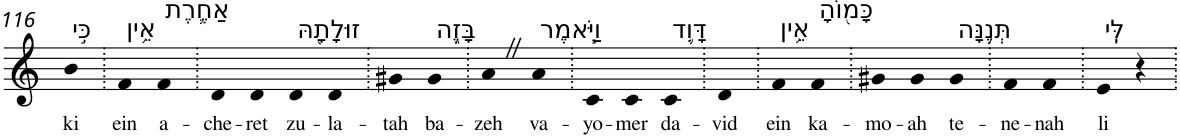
**kern	**text
*part1	*part1
*staff1	*staff1
*I"Piano	*
*I'Pno	*
!!LO:PB:g=z
*clefG2	*
*k[]	*
=116	=116
!LO:TX:a:t=כִּ֣י	!
!	!LO:LY:b
4b	ki
=117.	=117.
!LO:TX:a:t=אֵ֥ין	!
!	!LO:LY:b
4f	ein
!LO:TX:a:t=אַחֶ֛רֶת	!
!	!LO:LY:b
4f	a-
=118.	=118.
!	!LO:LY:b
4d	-che-
!	!LO:LY:b
4d	-ret
!LO:TX:a:t=זוּלָתָ֖הּ	!
!	!LO:LY:b
4d	zu-
!	!LO:LY:b
4d	-la-
=119.	=119.
!	!LO:LY:b
4g#X	-tah
!LO:TX:a:t=בָּזֶ֑ה	!
!	!LO:LY:b
4g#	ba-
=120.	=120.
!	!LO:LY:b
4aZ	-zeh
!LO:TX:a:t=וַיֹּ֧אמֶר	!
!	!LO:LY:b
4a	va-
=121.	=121.
!	!LO:LY:b
4c	-yo-
!	!LO:LY:b
4c	-mer
!LO:TX:a:t=דָּוִ֛ד	!
!	!LO:LY:b
4c	da-
=122.	=122.
!	!LO:LY:b
4d	-vid
=123.	=123.
!LO:TX:a:t=אֵ֥ין	!
!	!LO:LY:b
4f	ein
!LO:TX:a:t=כָּמ֖וֹהָ	!
!	!LO:LY:b
4f	ka-
=124.	=124.
!	!LO:LY:b
4g#X	-mo-
!	!LO:LY:b
4g#	-ah
!LO:TX:a:t=תְּנֶ֥נָּה	!
!	!LO:LY:b
4g#	te-
=125.	=125.
!	!LO:LY:b
4f	-ne-
!	!LO:LY:b
4f	-nah
=126.	=126.
!LO:TX:a:t=לִּֽי	!
!	!LO:LY:b
4e	li
4r	.
=.	=.
*-	*-
